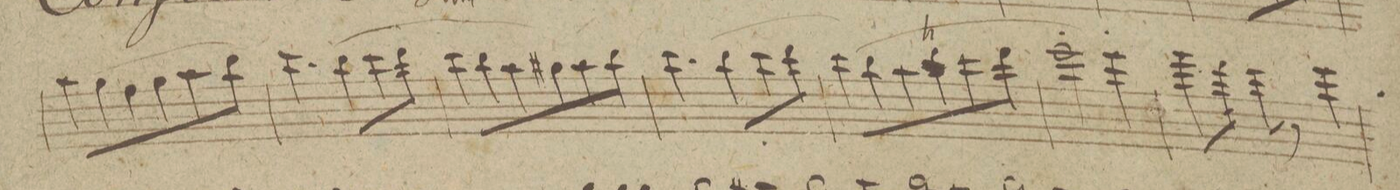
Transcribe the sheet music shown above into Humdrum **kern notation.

**kern
*I"Flauto.
*clefG2
*k[f#]
*M3/4
(8aa\L
8gg\
8ff#\
8gg\
8aa\
8bb\J)
=23
4.ccc\
(8bb\L
8ccc\
8ddd\J
=24
8ccc\L
8bb\
8aa\
8gg#X\)
8aa\
8bb\J
=25
4.ccc\
(8bb\L
8ccc\
8ddd\J
=26
8ccc\L)
(8bb\
8aa\
8bb\
8ccc\
8ddd\J)
=27
2eee'\
4eee'\
=28
8.ggg\L
16fff#\Jk
8eee\
8r
4eee\
=29
*-
